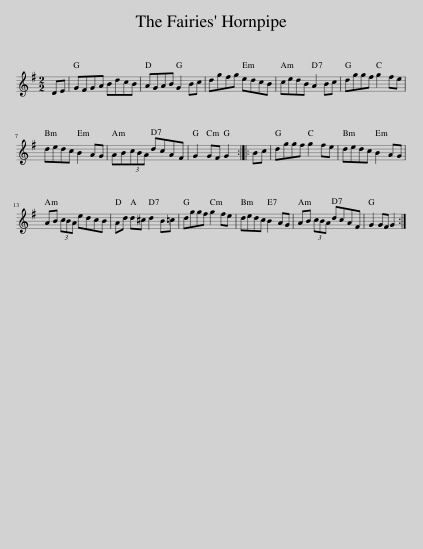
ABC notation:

X:1
L:1/8
M:2/2
I:linebreak $
K:G
V:1 treble
V:1
 DE | GFGA BdcB | AGAB G2 Bc | dgfg edcB | cedB A2 Bc | %5
 dggf g2 fe |$ dedc B2 AG | AB(3cBA dcAF | G2 GF G2 :: Bc | %10
 dggf g2 fe | dedc B2 AG |$ AB (3cBA edcB | Ad d^c d2 B=c | dggf g2 fe | %15
 dedc B2 AG | AB (3cBA dcAF | G2 GF G2 :| %18
